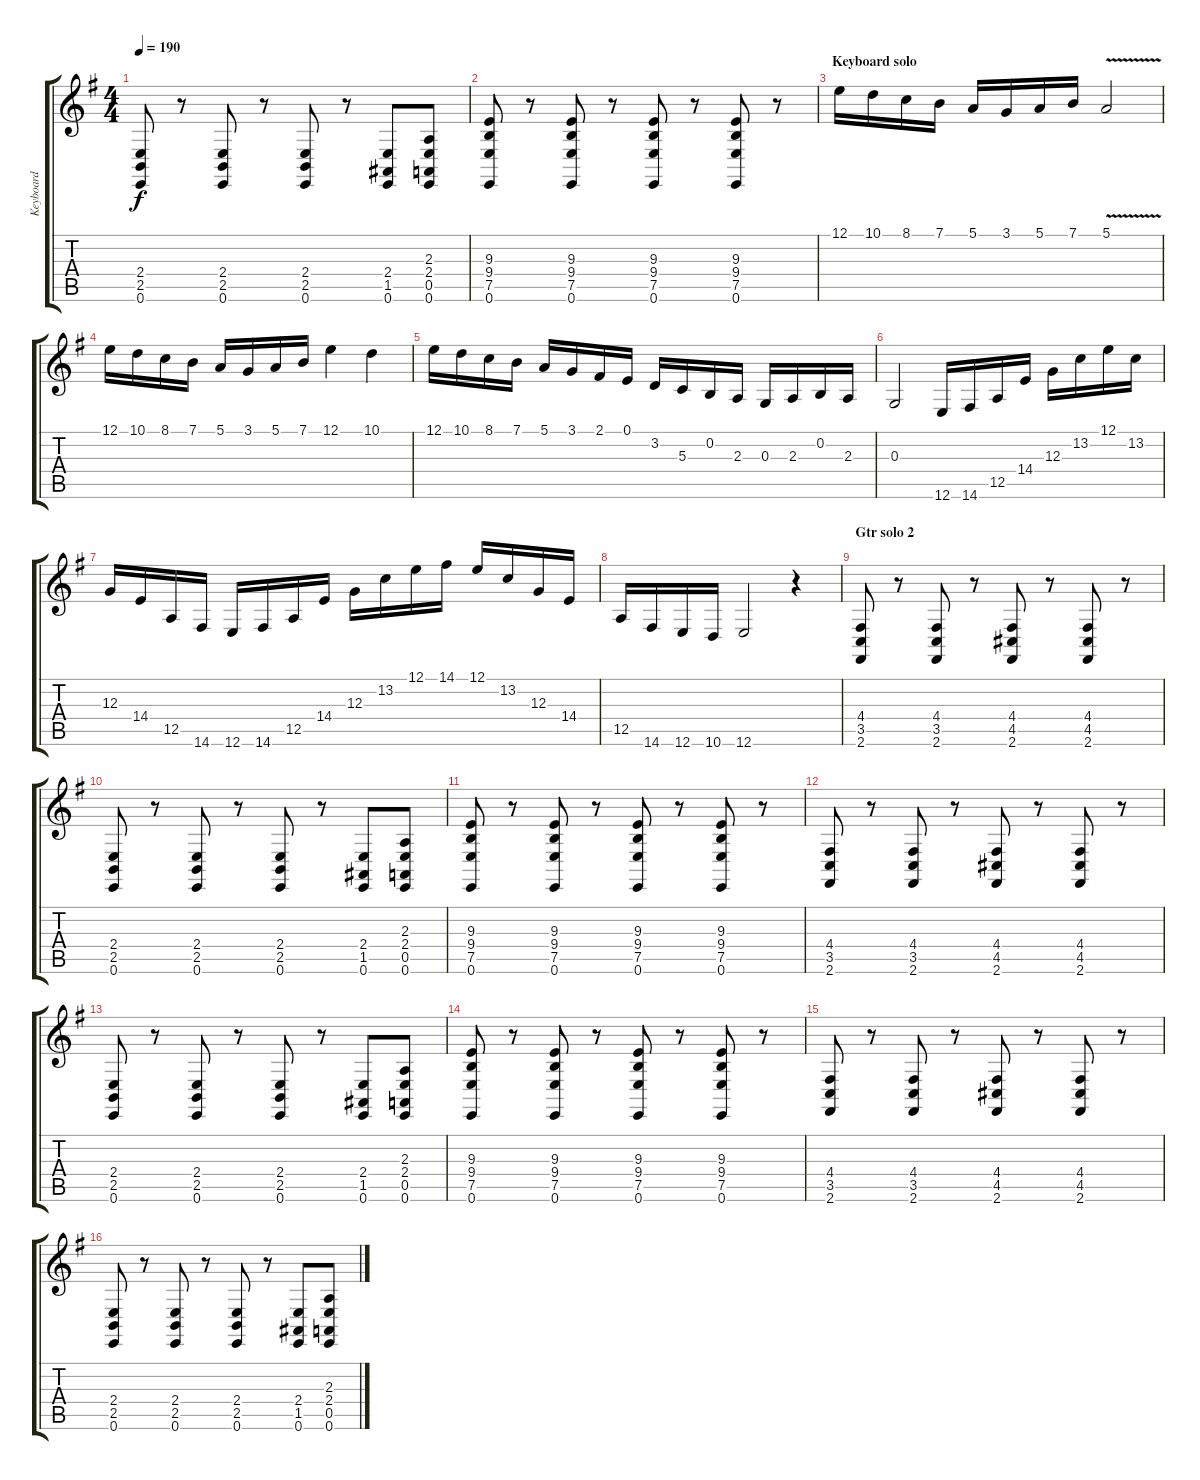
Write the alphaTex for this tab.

\track ("Keyboard" "Keyboard") {instrument lead1square}
\staff {score tabs}
\tuning (E4 B3 G3 D3 A2 E2) {hide}
\ts (4 4)
\tempo 190
\clef g2
\ks eminor
(2.4 2.5 0.6).8{dy f} r.8 (2.4 2.5 0.6).8 r.8 (2.4 2.5 0.6).8 r.8 (2.4 1.5 0.6).8 (2.3 2.4 0.5 0.6).8 |
(9.3 9.4 7.5 0.6).8 r.8 (9.3 9.4 7.5 0.6).8 r.8 (9.3 9.4 7.5 0.6).8 r.8 (9.3 9.4 7.5 0.6).8 r.8 |
\section ("" "Keyboard solo")
12.1.16{volume 14} 10.1.16 8.1.16 7.1.16 5.1.16 3.1.16 5.1.16 7.1.16 5.1{v}.2 |
12.1.16 10.1.16 8.1.16 7.1.16 5.1.16 3.1.16 5.1.16 7.1.16 12.1.4 10.1.4 |
12.1.16 10.1.16 8.1.16 7.1.16 5.1.16 3.1.16 2.1.16 0.1.16 3.2.16 5.3.16 0.2.16 2.3.16 0.3.16 2.3.16 0.2.16 2.3.16 |
0.3.2 12.6.16 14.6.16 12.5.16 14.4.16 12.3.16 13.2.16 12.1.16 13.2.16 |
12.3.16 14.4.16 12.5.16 14.6.16 12.6.16 14.6.16 12.5.16 14.4.16 12.3.16 13.2.16 12.1.16 14.1.16 12.1.16 13.2.16 12.3.16 14.4.16 |
12.5.16 14.6.16 12.6.16 10.6.16 12.6.2 r.4 |
\section ("" "Gtr solo 2")
(4.4 3.5 2.6).8{volume 11} r.8 (4.4 3.5 2.6).8 r.8 (4.4 4.5 2.6).8 r.8 (4.4 4.5 2.6).8 r.8 |
(2.4 2.5 0.6).8 r.8 (2.4 2.5 0.6).8 r.8 (2.4 2.5 0.6).8 r.8 (2.4 1.5 0.6).8 (2.3 2.4 0.5 0.6).8 |
(9.3 9.4 7.5 0.6).8 r.8 (9.3 9.4 7.5 0.6).8 r.8 (9.3 9.4 7.5 0.6).8 r.8 (9.3 9.4 7.5 0.6).8 r.8 |
(4.4 3.5 2.6).8 r.8 (4.4 3.5 2.6).8 r.8 (4.4 4.5 2.6).8 r.8 (4.4 4.5 2.6).8 r.8 |
(2.4 2.5 0.6).8 r.8 (2.4 2.5 0.6).8 r.8 (2.4 2.5 0.6).8 r.8 (2.4 1.5 0.6).8 (2.3 2.4 0.5 0.6).8 |
(9.3 9.4 7.5 0.6).8 r.8 (9.3 9.4 7.5 0.6).8 r.8 (9.3 9.4 7.5 0.6).8 r.8 (9.3 9.4 7.5 0.6).8 r.8 |
(4.4 3.5 2.6).8 r.8 (4.4 3.5 2.6).8 r.8 (4.4 4.5 2.6).8 r.8 (4.4 4.5 2.6).8 r.8 |
(2.4 2.5 0.6).8 r.8 (2.4 2.5 0.6).8 r.8 (2.4 2.5 0.6).8 r.8 (2.4 1.5 0.6).8 (2.3 2.4 0.5 0.6).8
